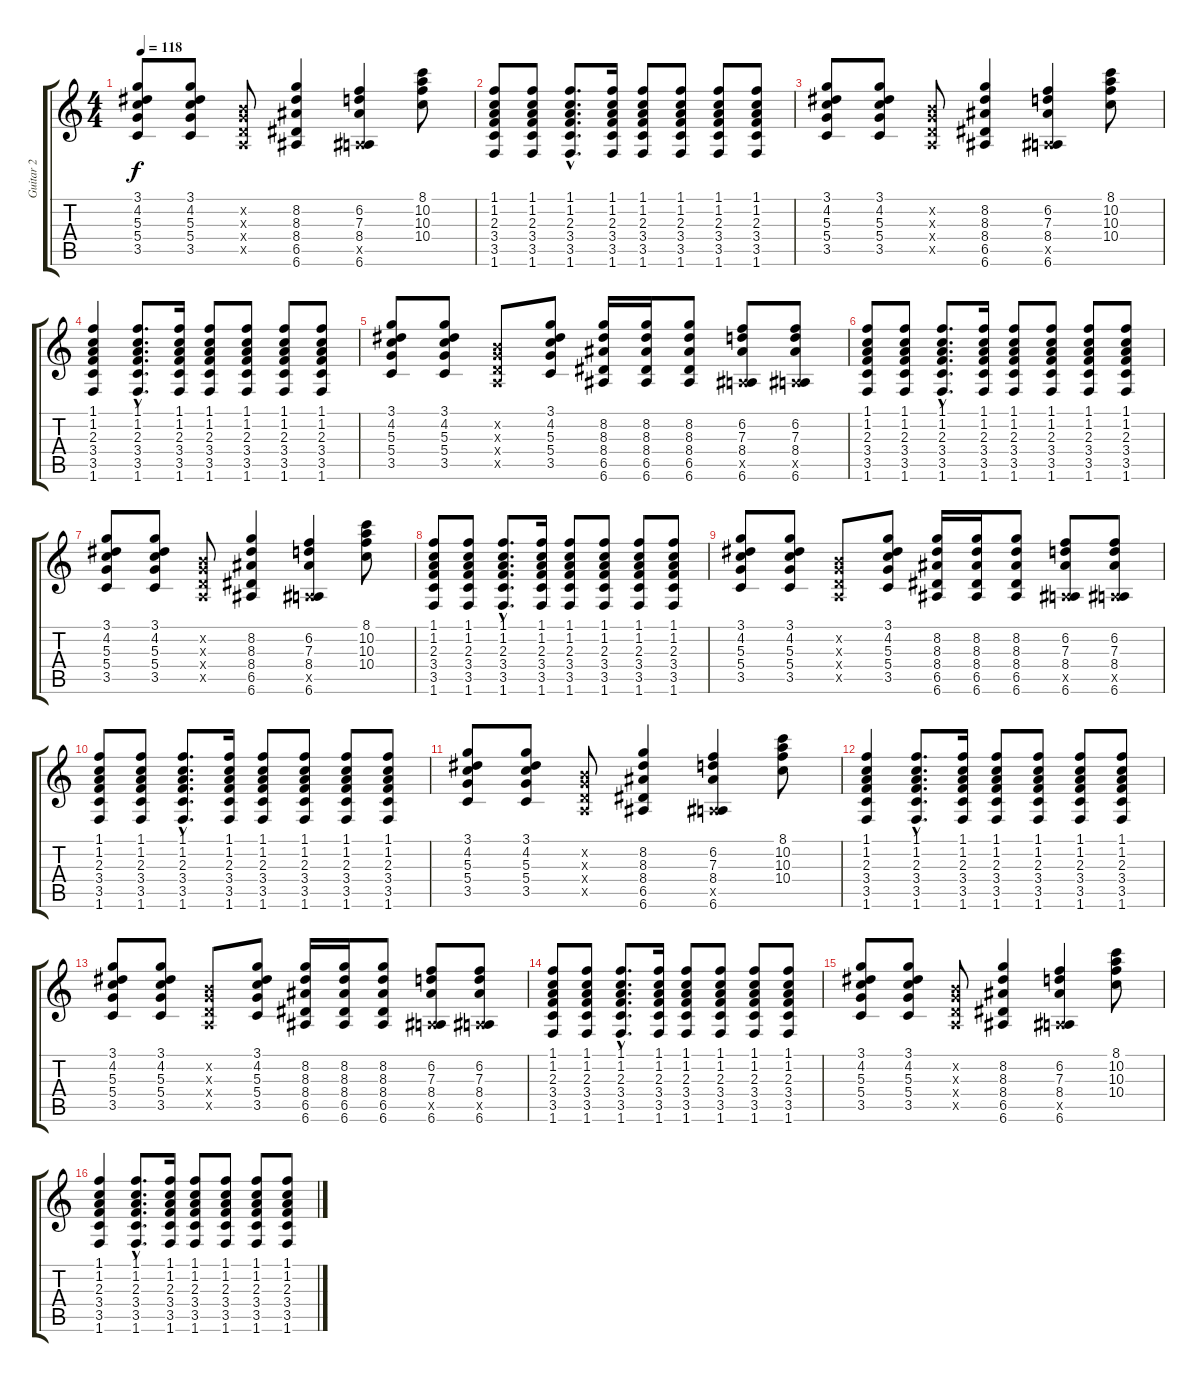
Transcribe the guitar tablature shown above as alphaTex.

\track ("Guitar 2" "Guitar 2") {instrument overdrivenguitar}
\staff {score tabs}
\tuning (E4 B3 G3 D3 A2 E2) {hide}
\ts (4 4)
\tempo 118
\clef g2
\ks c
(3.1 4.2 5.3 5.4 3.5).8{dy f} (3.1 4.2 5.3 5.4 3.5).8 (0.2{x} 0.3{x} 0.4{x} 0.5{x}).8 (8.2 8.3 8.4 6.5 6.6).4 (6.2 7.3 8.4 0.5{x} 6.6).4 (8.1 10.2 10.3 10.4).8 |
(1.1 1.2 2.3 3.4 3.5 1.6).8 (1.1 1.2 2.3 3.4 3.5 1.6).8 (1.1{hac} 1.2{hac} 2.3{hac} 3.4{hac} 3.5{hac} 1.6{hac}).8{d} (1.1 1.2 2.3 3.4 3.5 1.6).16 (1.1 1.2 2.3 3.4 3.5 1.6).8 (1.1 1.2 2.3 3.4 3.5 1.6).8 (1.1 1.2 2.3 3.4 3.5 1.6).8 (1.1 1.2 2.3 3.4 3.5 1.6).8 |
(3.1 4.2 5.3 5.4 3.5).8 (3.1 4.2 5.3 5.4 3.5).8 (0.2{x} 0.3{x} 0.4{x} 0.5{x}).8 (8.2 8.3 8.4 6.5 6.6).4 (6.2 7.3 8.4 0.5{x} 6.6).4 (8.1 10.2 10.3 10.4).8 |
(1.1 1.2 2.3 3.4 3.5 1.6).4 (1.1{hac} 1.2{hac} 2.3{hac} 3.4{hac} 3.5{hac} 1.6{hac}).8{d} (1.1 1.2 2.3 3.4 3.5 1.6).16 (1.1 1.2 2.3 3.4 3.5 1.6).8 (1.1 1.2 2.3 3.4 3.5 1.6).8 (1.1 1.2 2.3 3.4 3.5 1.6).8 (1.1 1.2 2.3 3.4 3.5 1.6).8 |
(3.1 4.2 5.3 5.4 3.5).8 (3.1 4.2 5.3 5.4 3.5).8 (0.2{x} 0.3{x} 0.4{x} 0.5{x}).8 (3.1 4.2 5.3 5.4 3.5).8 (8.2 8.3 8.4 6.5 6.6).16 (8.2 8.3 8.4 6.5 6.6).16 (8.2 8.3 8.4 6.5 6.6).8 (6.2 7.3 8.4 0.5{x} 6.6).8 (6.2 7.3 8.4 0.5{x} 6.6).8 |
(1.1 1.2 2.3 3.4 3.5 1.6).8 (1.1 1.2 2.3 3.4 3.5 1.6).8 (1.1{hac} 1.2{hac} 2.3{hac} 3.4{hac} 3.5{hac} 1.6{hac}).8{d} (1.1 1.2 2.3 3.4 3.5 1.6).16 (1.1 1.2 2.3 3.4 3.5 1.6).8 (1.1 1.2 2.3 3.4 3.5 1.6).8 (1.1 1.2 2.3 3.4 3.5 1.6).8 (1.1 1.2 2.3 3.4 3.5 1.6).8 |
(3.1 4.2 5.3 5.4 3.5).8 (3.1 4.2 5.3 5.4 3.5).8 (0.2{x} 0.3{x} 0.4{x} 0.5{x}).8 (8.2 8.3 8.4 6.5 6.6).4 (6.2 7.3 8.4 0.5{x} 6.6).4 (8.1 10.2 10.3 10.4).8 |
(1.1 1.2 2.3 3.4 3.5 1.6).8 (1.1 1.2 2.3 3.4 3.5 1.6).8 (1.1{hac} 1.2{hac} 2.3{hac} 3.4{hac} 3.5{hac} 1.6{hac}).8{d} (1.1 1.2 2.3 3.4 3.5 1.6).16 (1.1 1.2 2.3 3.4 3.5 1.6).8 (1.1 1.2 2.3 3.4 3.5 1.6).8 (1.1 1.2 2.3 3.4 3.5 1.6).8 (1.1 1.2 2.3 3.4 3.5 1.6).8 |
(3.1 4.2 5.3 5.4 3.5).8 (3.1 4.2 5.3 5.4 3.5).8 (0.2{x} 0.3{x} 0.4{x} 0.5{x}).8 (3.1 4.2 5.3 5.4 3.5).8 (8.2 8.3 8.4 6.5 6.6).16 (8.2 8.3 8.4 6.5 6.6).16 (8.2 8.3 8.4 6.5 6.6).8 (6.2 7.3 8.4 0.5{x} 6.6).8 (6.2 7.3 8.4 0.5{x} 6.6).8 |
(1.1 1.2 2.3 3.4 3.5 1.6).8 (1.1 1.2 2.3 3.4 3.5 1.6).8 (1.1{hac} 1.2{hac} 2.3{hac} 3.4{hac} 3.5{hac} 1.6{hac}).8{d} (1.1 1.2 2.3 3.4 3.5 1.6).16 (1.1 1.2 2.3 3.4 3.5 1.6).8 (1.1 1.2 2.3 3.4 3.5 1.6).8 (1.1 1.2 2.3 3.4 3.5 1.6).8 (1.1 1.2 2.3 3.4 3.5 1.6).8 |
(3.1 4.2 5.3 5.4 3.5).8 (3.1 4.2 5.3 5.4 3.5).8 (0.2{x} 0.3{x} 0.4{x} 0.5{x}).8 (8.2 8.3 8.4 6.5 6.6).4 (6.2 7.3 8.4 0.5{x} 6.6).4 (8.1 10.2 10.3 10.4).8 |
(1.1 1.2 2.3 3.4 3.5 1.6).4 (1.1{hac} 1.2{hac} 2.3{hac} 3.4{hac} 3.5{hac} 1.6{hac}).8{d} (1.1 1.2 2.3 3.4 3.5 1.6).16 (1.1 1.2 2.3 3.4 3.5 1.6).8 (1.1 1.2 2.3 3.4 3.5 1.6).8 (1.1 1.2 2.3 3.4 3.5 1.6).8 (1.1 1.2 2.3 3.4 3.5 1.6).8 |
(3.1 4.2 5.3 5.4 3.5).8 (3.1 4.2 5.3 5.4 3.5).8 (0.2{x} 0.3{x} 0.4{x} 0.5{x}).8 (3.1 4.2 5.3 5.4 3.5).8 (8.2 8.3 8.4 6.5 6.6).16 (8.2 8.3 8.4 6.5 6.6).16 (8.2 8.3 8.4 6.5 6.6).8 (6.2 7.3 8.4 0.5{x} 6.6).8 (6.2 7.3 8.4 0.5{x} 6.6).8 |
(1.1 1.2 2.3 3.4 3.5 1.6).8 (1.1 1.2 2.3 3.4 3.5 1.6).8 (1.1{hac} 1.2{hac} 2.3{hac} 3.4{hac} 3.5{hac} 1.6{hac}).8{d} (1.1 1.2 2.3 3.4 3.5 1.6).16 (1.1 1.2 2.3 3.4 3.5 1.6).8 (1.1 1.2 2.3 3.4 3.5 1.6).8 (1.1 1.2 2.3 3.4 3.5 1.6).8 (1.1 1.2 2.3 3.4 3.5 1.6).8 |
(3.1 4.2 5.3 5.4 3.5).8 (3.1 4.2 5.3 5.4 3.5).8 (0.2{x} 0.3{x} 0.4{x} 0.5{x}).8 (8.2 8.3 8.4 6.5 6.6).4 (6.2 7.3 8.4 0.5{x} 6.6).4 (8.1 10.2 10.3 10.4).8 |
(1.1 1.2 2.3 3.4 3.5 1.6).4 (1.1{hac} 1.2{hac} 2.3{hac} 3.4{hac} 3.5{hac} 1.6{hac}).8{d} (1.1 1.2 2.3 3.4 3.5 1.6).16 (1.1 1.2 2.3 3.4 3.5 1.6).8 (1.1 1.2 2.3 3.4 3.5 1.6).8 (1.1 1.2 2.3 3.4 3.5 1.6).8 (1.1 1.2 2.3 3.4 3.5 1.6).8
